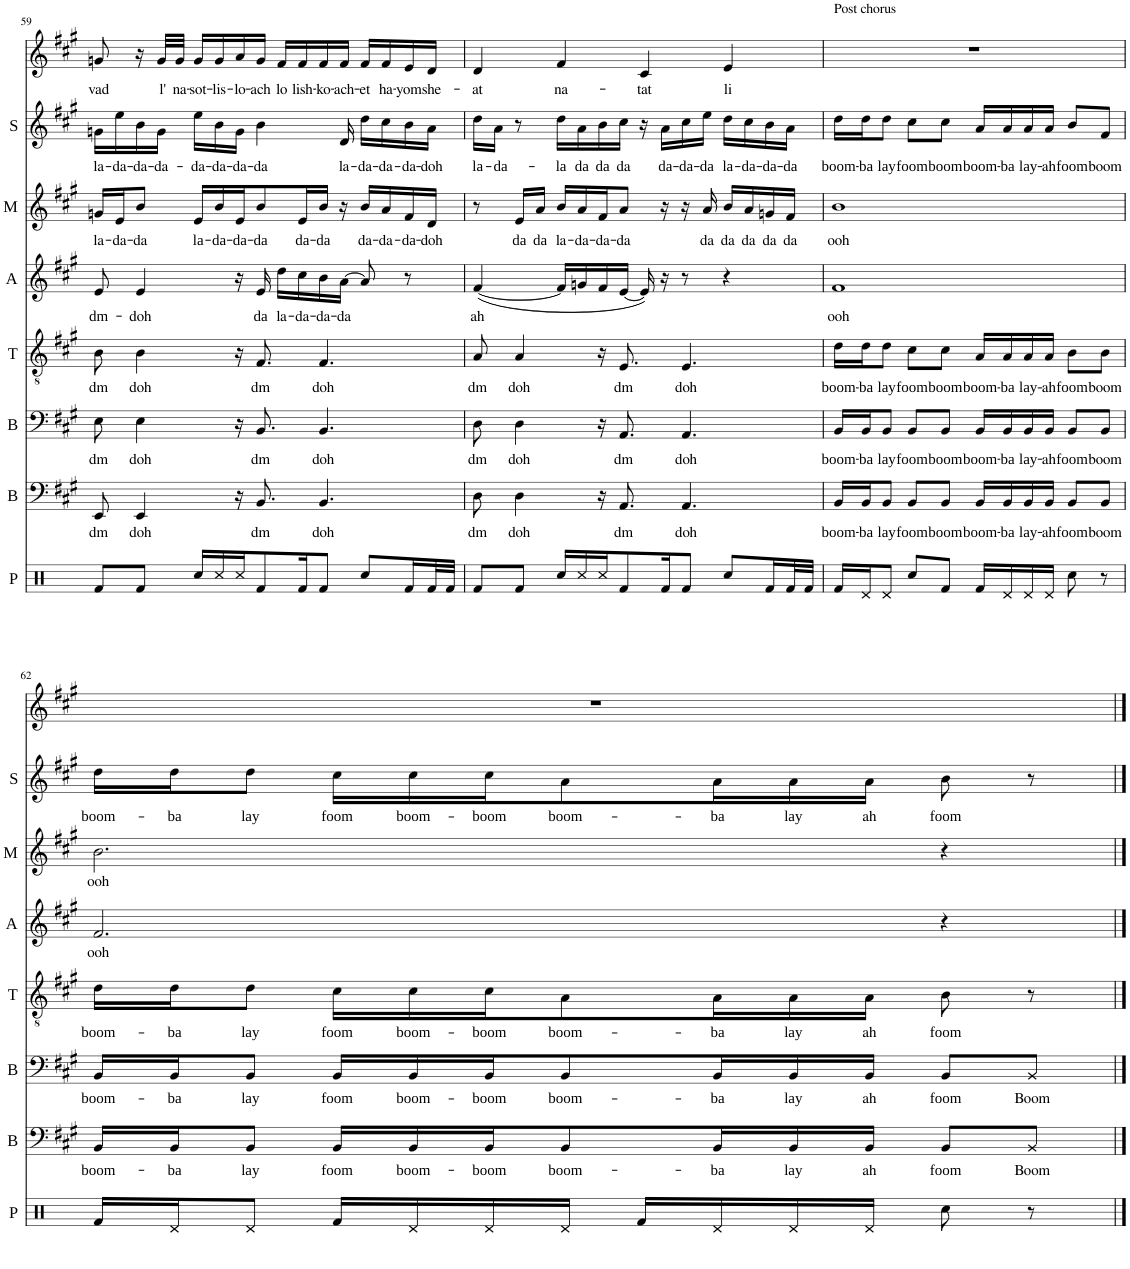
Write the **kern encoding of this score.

**kern	**kern	**text	**kern	**text	**kern	**text	**kern	**text	**kern	**text	**kern	**text	**kern	**text
*part8	*part7	*part7	*part6	*part6	*part5	*part5	*part4	*part4	*part3	*part3	*part2	*part2	*part1	*part1
*staff8	*staff7	*staff7	*staff6	*staff6	*staff5	*staff5	*staff4	*staff4	*staff3	*staff3	*staff2	*staff2	*staff1	*staff1
*I"Perc	*I"Bass	*	*I"Baritone	*	*I"Tenor	*	*I"Alto	*	*I"Mezzo	*	*I"Soprano	*	*I"Solo	*
*I'P	*I'B	*	*I'B	*	*I'T	*	*I'A	*	*I'M	*	*I'S	*	*	*
!!LO:PB:g=z
*clefX	*clefF4	*	*clefF4	*	*clefGv2	*	*clefG2	*	*clefG2	*	*clefG2	*	*clefG2	*
*k[]	*k[f#c#g#]	*	*k[f#c#g#]	*	*k[f#c#g#]	*	*k[f#c#g#]	*	*k[f#c#g#]	*	*k[f#c#g#]	*	*k[f#c#g#]	*
*M4/4	*M4/4	*	*M4/4	*	*M4/4	*	*M4/4	*	*M4/4	*	*M4/4	*	*M4/4	*
=59	=59	=59	=59	=59	=59	=59	=59	=59	=59	=59	=59	=59	=59	=59
!	!	!LO:LY:b	!	!LO:LY:b	!	!LO:LY:b	!	!LO:LY:b	!	!LO:LY:b	!	!LO:LY:b	!	!LO:LY:b
8Rf/L	8EE/	dm	8E\	dm	8B\	dm	8e/	dm-	16gn/LL	la-	16gn\LL	la-	8gn/	vad
!	!	!	!	!	!	!	!	!	!	!LO:LY:b	!	!LO:LY:b	!	!
.	.	.	.	.	.	.	.	.	16e/J	-da-	16ee\	-da-	.	.
!	!	!LO:LY:b	!	!LO:LY:b	!	!LO:LY:b	!	!LO:LY:b	!	!LO:LY:b	!	!LO:LY:b	!	!
8Rf/J	4EE/	doh	4E\	doh	4B\	doh	4e/	doh	8b/J	-da	16b\	-da-	16r	.
!	!	!	!	!	!	!	!	!	!	!	!	!LO:LY:b	!	!LO:LY:b
.	.	.	.	.	.	.	.	.	.	.	16g\JJ	-da-	32g/LLL	l'
!	!	!	!	!	!	!	!	!	!	!	!	!	!	!LO:LY:b
.	.	.	.	.	.	.	.	.	.	.	.	.	32g/JJJ	na-
!	!	!	!	!	!	!	!	!	!	!LO:LY:b	!	!LO:LY:b	!	!LO:LY:b
16Rcc/LL	.	.	.	.	.	.	.	.	16e/LL	la-	16ee\LL	-da-	16g/LL	-sot-
!	!	!	!	!	!	!	!	!	!	!LO:LY:b	!	!LO:LY:b	!	!LO:LY:b
16Rcc/	.	.	.	.	.	.	.	.	16b/	-da-	16b\	-da-	16g/	-lis-
!	!	!	!	!	!	!	!	!	!	!LO:LY:b	!	!LO:LY:b	!	!LO:LY:b
16Rcc/J	16r	.	16r	.	16r	.	16r	.	16e/J	-da-	16g\JJ	-da-	16a/	-lo-
!	!	!LO:LY:b	!	!LO:LY:b	!	!LO:LY:b	!	!LO:LY:b	!	!LO:LY:b	!	!LO:LY:b	!	!LO:LY:b
8Rf/	8.BB/	dm	8.BB/	dm	8.F#/	dm	16e/	-da	8b/	-da	4b\	-da	16g/JJ	-ach
!	!	!	!	!	!	!	!	!LO:LY:b	!	!	!	!	!	!LO:LY:b
.	.	.	.	.	.	.	16dd\LL	la-	.	.	.	.	16f#/LL	lo
!	!	!	!	!	!	!	!	!LO:LY:b	!	!LO:LY:b	!	!	!	!LO:LY:b
16Rf/K	.	.	.	.	.	.	16cc#\	-da-	16e/L	da-	.	.	16f#/	lish-
!	!	!LO:LY:b	!	!LO:LY:b	!	!LO:LY:b	!	!LO:LY:b	!	!LO:LY:b	!	!	!	!LO:LY:b
8Rf/J	4.BB/	doh	4.BB/	doh	4.F#/	doh	16b\	-da-	16b/JJ	-da	.	.	16f#/	-ko-
!	!	!	!	!	!	!	!	!LO:LY:b	!	!	!	!LO:LY:b	!	!LO:LY:b
.	.	.	.	.	.	.	[16a\JJ	-da	16r	.	16d/	la-	16f#/JJ	-ach-
!	!	!	!	!	!	!	!	!	!	!LO:LY:b	!	!LO:LY:b	!	!LO:LY:b
8Rcc/L	.	.	.	.	.	.	8a/]	.	16b/LL	-da-	16dd\LL	-da-	16f#/LL	-et
!	!	!	!	!	!	!	!	!	!	!LO:LY:b	!	!LO:LY:b	!	!LO:LY:b
.	.	.	.	.	.	.	.	.	16a/	-da-	16cc#\	-da-	16f#/	ha-
!	!	!	!	!	!	!	!	!	!	!LO:LY:b	!	!LO:LY:b	!	!LO:LY:b
16Rf/L	.	.	.	.	.	.	8r	.	16f#/	-da-	16b\	-da-	16e/	-yom
!	!	!	!	!	!	!	!	!	!	!LO:LY:b	!	!LO:LY:b	!	!LO:LY:b
32Rf/L	.	.	.	.	.	.	.	.	16d/JJ	-doh	16a\JJ	-doh	16d/JJ	she-
32Rf/JJJ	.	.	.	.	.	.	.	.	.	.	.	.	.	.
=60	=60	=60	=60	=60	=60	=60	=60	=60	=60	=60	=60	=60	=60	=60
!	!	!LO:LY:b	!	!LO:LY:b	!	!LO:LY:b	!	!LO:LY:b	!	!	!	!LO:LY:b	!	!LO:LY:b
8Rf/L	8D\	dm	8D\	dm	8A/	dm	([4f#/	ah	8r	.	16dd\LL	la-	4d/	-at
!	!	!	!	!	!	!	!	!	!	!	!	!LO:LY:b	!	!
.	.	.	.	.	.	.	.	.	.	.	16a\JJ	-da-	.	.
!	!	!LO:LY:b	!	!LO:LY:b	!	!LO:LY:b	!	!	!	!LO:LY:b	!	!	!	!
8Rf/J	4D\	doh	4D\	doh	4A/	doh	.	.	16e/LL	da	8r	.	.	.
!	!	!	!	!	!	!	!	!	!	!LO:LY:b	!	!	!	!
.	.	.	.	.	.	.	.	.	16a/JJ	da	.	.	.	.
!	!	!	!	!	!	!	!	!	!	!LO:LY:b	!	!LO:LY:b	!	!LO:LY:b
16Rcc/LL	.	.	.	.	.	.	16f#/LL]	.	16b/LL	la-	16dd\LL	-la	4f#/	na-
!	!	!	!	!	!	!	!	!	!	!LO:LY:b	!	!LO:LY:b	!	!
16Rcc/	.	.	.	.	.	.	16gn/	.	16a/	-da-	16a\	da	.	.
!	!	!	!	!	!	!	!	!	!	!LO:LY:b	!	!LO:LY:b	!	!
16Rcc/J	16r	.	16r	.	16r	.	16f#/	.	16f#/J	-da-	16b\	da	.	.
!	!	!LO:LY:b	!	!LO:LY:b	!	!LO:LY:b	!	!	!	!LO:LY:b	!	!LO:LY:b	!	!
8Rf/	8.AA/	dm	8.AA/	dm	8.E/	dm	[16e/JJ	.	8a/J	-da	16cc#\JJ	da	.	.
!	!	!	!	!	!	!	!	!	!	!	!	!	!	!LO:LY:b
.	.	.	.	.	.	.	16e/])	.	.	.	16r	.	4c#/	-tat
!	!	!	!	!	!	!	!	!	!	!	!	!LO:LY:b	!	!
16Rf/K	.	.	.	.	.	.	16r	.	16r	.	16a\LL	da-	.	.
!	!	!LO:LY:b	!	!LO:LY:b	!	!LO:LY:b	!	!	!	!	!	!LO:LY:b	!	!
8Rf/J	4.AA/	doh	4.AA/	doh	4.E/	doh	8r	.	16r	.	16cc#\	-da-	.	.
!	!	!	!	!	!	!	!	!	!	!LO:LY:b	!	!LO:LY:b	!	!
.	.	.	.	.	.	.	.	.	16a/	da	16ee\JJ	-da	.	.
!	!	!	!	!	!	!	!	!	!	!LO:LY:b	!	!LO:LY:b	!	!LO:LY:b
8Rcc/L	.	.	.	.	.	.	4r	.	16b/LL	da	16dd\LL	la-	4e/	li
!	!	!	!	!	!	!	!	!	!	!LO:LY:b	!	!LO:LY:b	!	!
.	.	.	.	.	.	.	.	.	16a/	da	16cc#\	-da-	.	.
!	!	!	!	!	!	!	!	!	!	!LO:LY:b	!	!LO:LY:b	!	!
16Rf/L	.	.	.	.	.	.	.	.	16gn/	da	16b\	-da-	.	.
!	!	!	!	!	!	!	!	!	!	!LO:LY:b	!	!LO:LY:b	!	!
32Rf/L	.	.	.	.	.	.	.	.	16f#/JJ	da	16a\JJ	-da	.	.
32Rf/JJJ	.	.	.	.	.	.	.	.	.	.	.	.	.	.
=61	=61	=61	=61	=61	=61	=61	=61	=61	=61	=61	=61	=61	=61	=61
!	!	!	!	!	!	!	!	!	!	!	!	!	!LO:TX:a:t=Post chorus	!
!	!	!LO:LY:b	!	!LO:LY:b	!	!LO:LY:b	!	!LO:LY:b	!	!LO:LY:b	!	!LO:LY:b	!	!
16Rf/LL	16BB/LL	boom-	16BB/LL	boom-	16d\LL	boom-	1f#	ooh	1b	ooh	16dd\LL	boom-	1r	.
!	!	!LO:LY:b	!	!LO:LY:b	!	!LO:LY:b	!	!	!	!	!	!LO:LY:b	!	!
16Rd/J	16BB/J	-ba	16BB/J	-ba	16d\J	-ba	.	.	.	.	16dd\J	-ba	.	.
!	!	!LO:LY:b	!	!LO:LY:b	!	!LO:LY:b	!	!	!	!	!	!LO:LY:b	!	!
8Rd/J	8BB/J	lay	8BB/J	lay	8d\J	lay	.	.	.	.	8dd\J	lay	.	.
!	!	!LO:LY:b	!	!LO:LY:b	!	!LO:LY:b	!	!	!	!	!	!LO:LY:b	!	!
8Rcc/L	8BB/L	foom	8BB/L	foom	8c#\L	foom	.	.	.	.	8cc#\L	foom	.	.
!	!	!LO:LY:b	!	!LO:LY:b	!	!LO:LY:b	!	!	!	!	!	!LO:LY:b	!	!
8Rf/J	8BB/J	boom	8BB/J	boom	8c#\J	boom	.	.	.	.	8cc#\J	boom	.	.
!	!	!LO:LY:b	!	!LO:LY:b	!	!LO:LY:b	!	!	!	!	!	!LO:LY:b	!	!
16Rf/LL	16BB/LL	boom-	16BB/LL	boom-	16A/LL	boom-	.	.	.	.	16a/LL	boom-	.	.
!	!	!LO:LY:b	!	!LO:LY:b	!	!LO:LY:b	!	!	!	!	!	!LO:LY:b	!	!
16Rd/	16BB/	-ba	16BB/	-ba	16A/	-ba	.	.	.	.	16a/	-ba	.	.
!	!	!LO:LY:b	!	!LO:LY:b	!	!LO:LY:b	!	!	!	!	!	!LO:LY:b	!	!
16Rd/	16BB/	lay-	16BB/	lay-	16A/	lay-	.	.	.	.	16a/	lay-	.	.
!	!	!LO:LY:b	!	!LO:LY:b	!	!LO:LY:b	!	!	!	!	!	!LO:LY:b	!	!
16Rd/JJ	16BB/JJ	-ah	16BB/JJ	-ah	16A/JJ	-ah	.	.	.	.	16a/JJ	-ah	.	.
!	!	!LO:LY:b	!	!LO:LY:b	!	!LO:LY:b	!	!	!	!	!	!LO:LY:b	!	!
8Rcc\	8BB/L	foom	8BB/L	foom	8B\L	foom	.	.	.	.	8b/L	foom	.	.
!	!	!LO:LY:b	!	!LO:LY:b	!	!LO:LY:b	!	!	!	!	!	!LO:LY:b	!	!
8r	8BB/J	boom	8BB/J	boom	8B\J	boom	.	.	.	.	8f#/J	boom	.	.
!!LO:LB:g=z
=62	=62	=62	=62	=62	=62	=62	=62	=62	=62	=62	=62	=62	=62	=62
!	!	!LO:LY:b	!	!LO:LY:b	!	!LO:LY:b	!	!LO:LY:b	!	!LO:LY:b	!	!LO:LY:b	!	!
16Rf/LL	16BB/LL	boom-	16BB/LL	boom-	16d\LL	boom-	2.f#/	ooh	2.b\	ooh	16dd\LL	boom-	1r	.
!	!	!LO:LY:b	!	!LO:LY:b	!	!LO:LY:b	!	!	!	!	!	!LO:LY:b	!	!
16Rd/J	16BB/J	-ba	16BB/J	-ba	16d\J	-ba	.	.	.	.	16dd\J	-ba	.	.
!	!	!LO:LY:b	!	!LO:LY:b	!	!LO:LY:b	!	!	!	!	!	!LO:LY:b	!	!
8Rd/J	8BB/J	lay	8BB/J	lay	8d\J	lay	.	.	.	.	8dd\J	lay	.	.
!	!	!LO:LY:b	!	!LO:LY:b	!	!LO:LY:b	!	!	!	!	!	!LO:LY:b	!	!
16Rf/LL	16BB/LL	foom	16BB/LL	foom	16c#\LL	foom	.	.	.	.	16cc#\LL	foom	.	.
!	!	!LO:LY:b	!	!LO:LY:b	!	!LO:LY:b	!	!	!	!	!	!LO:LY:b	!	!
16Rd/	16BB/	boom-	16BB/	boom-	16c#\	boom-	.	.	.	.	16cc#\	boom-	.	.
!	!	!LO:LY:b	!	!LO:LY:b	!	!LO:LY:b	!	!	!	!	!	!LO:LY:b	!	!
16Rd/	16BB/J	-boom	16BB/J	-boom	16c#\J	-boom	.	.	.	.	16cc#\J	-boom	.	.
!	!	!LO:LY:b	!	!LO:LY:b	!	!LO:LY:b	!	!	!	!	!	!LO:LY:b	!	!
16Rd/JJ	8BB/	boom-	8BB/	boom-	8A\	boom-	.	.	.	.	8a\	boom-	.	.
16Rf/LL	.	.	.	.	.	.	.	.	.	.	.	.	.	.
!	!	!LO:LY:b	!	!LO:LY:b	!	!LO:LY:b	!	!	!	!	!	!LO:LY:b	!	!
16Rd/	16BB/L	-ba	16BB/L	-ba	16A\L	-ba	.	.	.	.	16a\L	-ba	.	.
!	!	!LO:LY:b	!	!LO:LY:b	!	!LO:LY:b	!	!	!	!	!	!LO:LY:b	!	!
16Rd/	16BB/	lay	16BB/	lay	16A\	lay	.	.	.	.	16a\	lay	.	.
!	!	!LO:LY:b	!	!LO:LY:b	!	!LO:LY:b	!	!	!	!	!	!LO:LY:b	!	!
16Rd/JJ	16BB/JJ	ah	16BB/JJ	ah	16A\JJ	ah	.	.	.	.	16a\JJ	ah	.	.
!	!	!LO:LY:b	!	!LO:LY:b	!	!LO:LY:b	!	!	!	!	!	!LO:LY:b	!	!
8Rcc\	8BB/L	foom	8BB/L	foom	8B\	foom	4r	.	4r	.	8b\	foom	.	.
!	!	!LO:LY:b	!	!LO:LY:b	!	!	!	!	!	!	!	!	!	!
8r	8BB/J	Boom	8BB/J	Boom	8r	.	.	.	.	.	8r	.	.	.
==	==	==	==	==	==	==	==	==	==	==	==	==	==	==
*-	*-	*-	*-	*-	*-	*-	*-	*-	*-	*-	*-	*-	*-	*-
